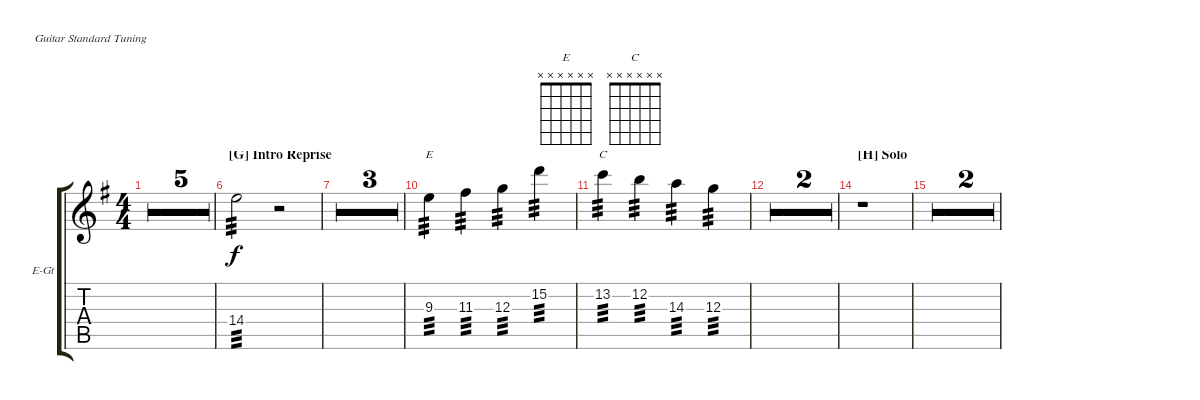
\defaultSystemsLayout 4
\bracketExtendMode groupsimilarinstruments
\firstSystemTrackNameOrientation horizontal
\otherSystemsTrackNameOrientation horizontal
\track ("Jamie Cook Gtr.2" "E-Gt") {multiBarRest instrument electricguitarclean}
\staff {score tabs}
\tuning (E4 B3 G3 D3 A2 E2)
\chord ("E" x x x x x x)
\chord ("C" x x x x x x)
\ts (4 4)
\tempo 90
\clef g2
\ks g
|
|
|
|
|
\section ("G" "Intro Reprise")
14.4.2{tp 3} r.2 |
r.1 |
r.1 |
r.1 |
9.3.4{ch "E" tp 3} 11.3.4{tp 3} 12.3.4{tp 3} 15.2.4{tp 3} |
13.2.4{ch "C" tp 3} 12.2.4{tp 3} 14.3.4{tp 3} 12.3.4{tp 3} |
\simile firstofdouble
|
\simile secondofdouble
|
\section ("H" "Solo")
\simile none
r.1 |
r.1 |
r.1
